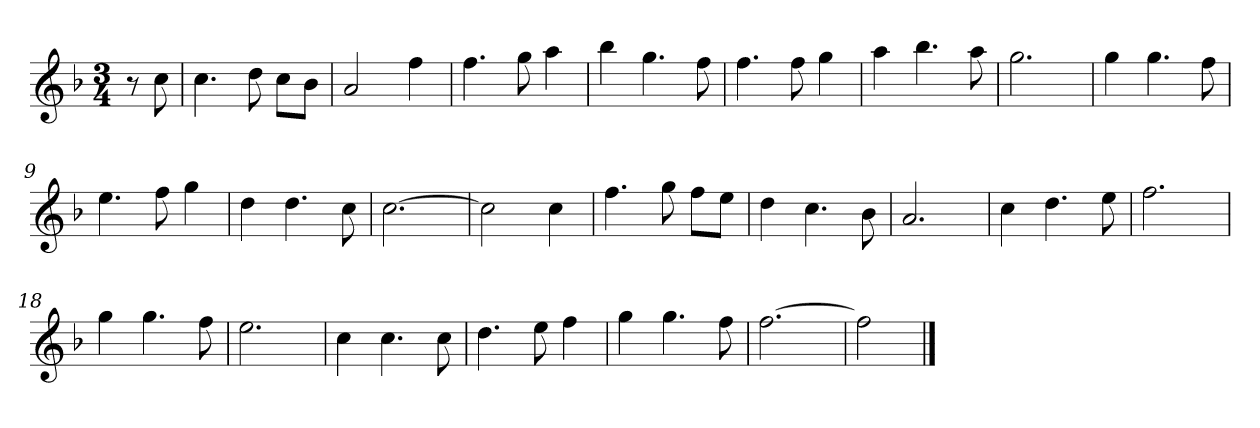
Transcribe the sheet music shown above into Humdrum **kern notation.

**kern
*part1
*staff1
*k[b-]
*M3/4
*MM120
=
8r
8cc
=1
4.cc
8dd
8ccL
8b-J
=2
2a
4ff
=3
4.ff
8gg
4aa
=4
4bb-
4.gg
8ff
=5
4.ff
8ff
4gg
=6
4aa
4.bb-
8aa
=7
2.gg
=8
4gg
4.gg
8ff
=9
4.ee
8ff
4gg
=10
4dd
4.dd
8cc
=11
[2.cc
=12
2cc]
4cc
=13
4.ff
8gg
8ffL
8eeJ
=14
4dd
4.cc
8b-
=15
2.a
=16
4cc
4.dd
8ee
=17
2.ff
=18
4gg
4.gg
8ff
=19
2.ee
=20
4cc
4.cc
8cc
=21
4.dd
8ee
4ff
=22
4gg
4.gg
8ff
=23
[2.ff
=24
2ff]
==
*-
